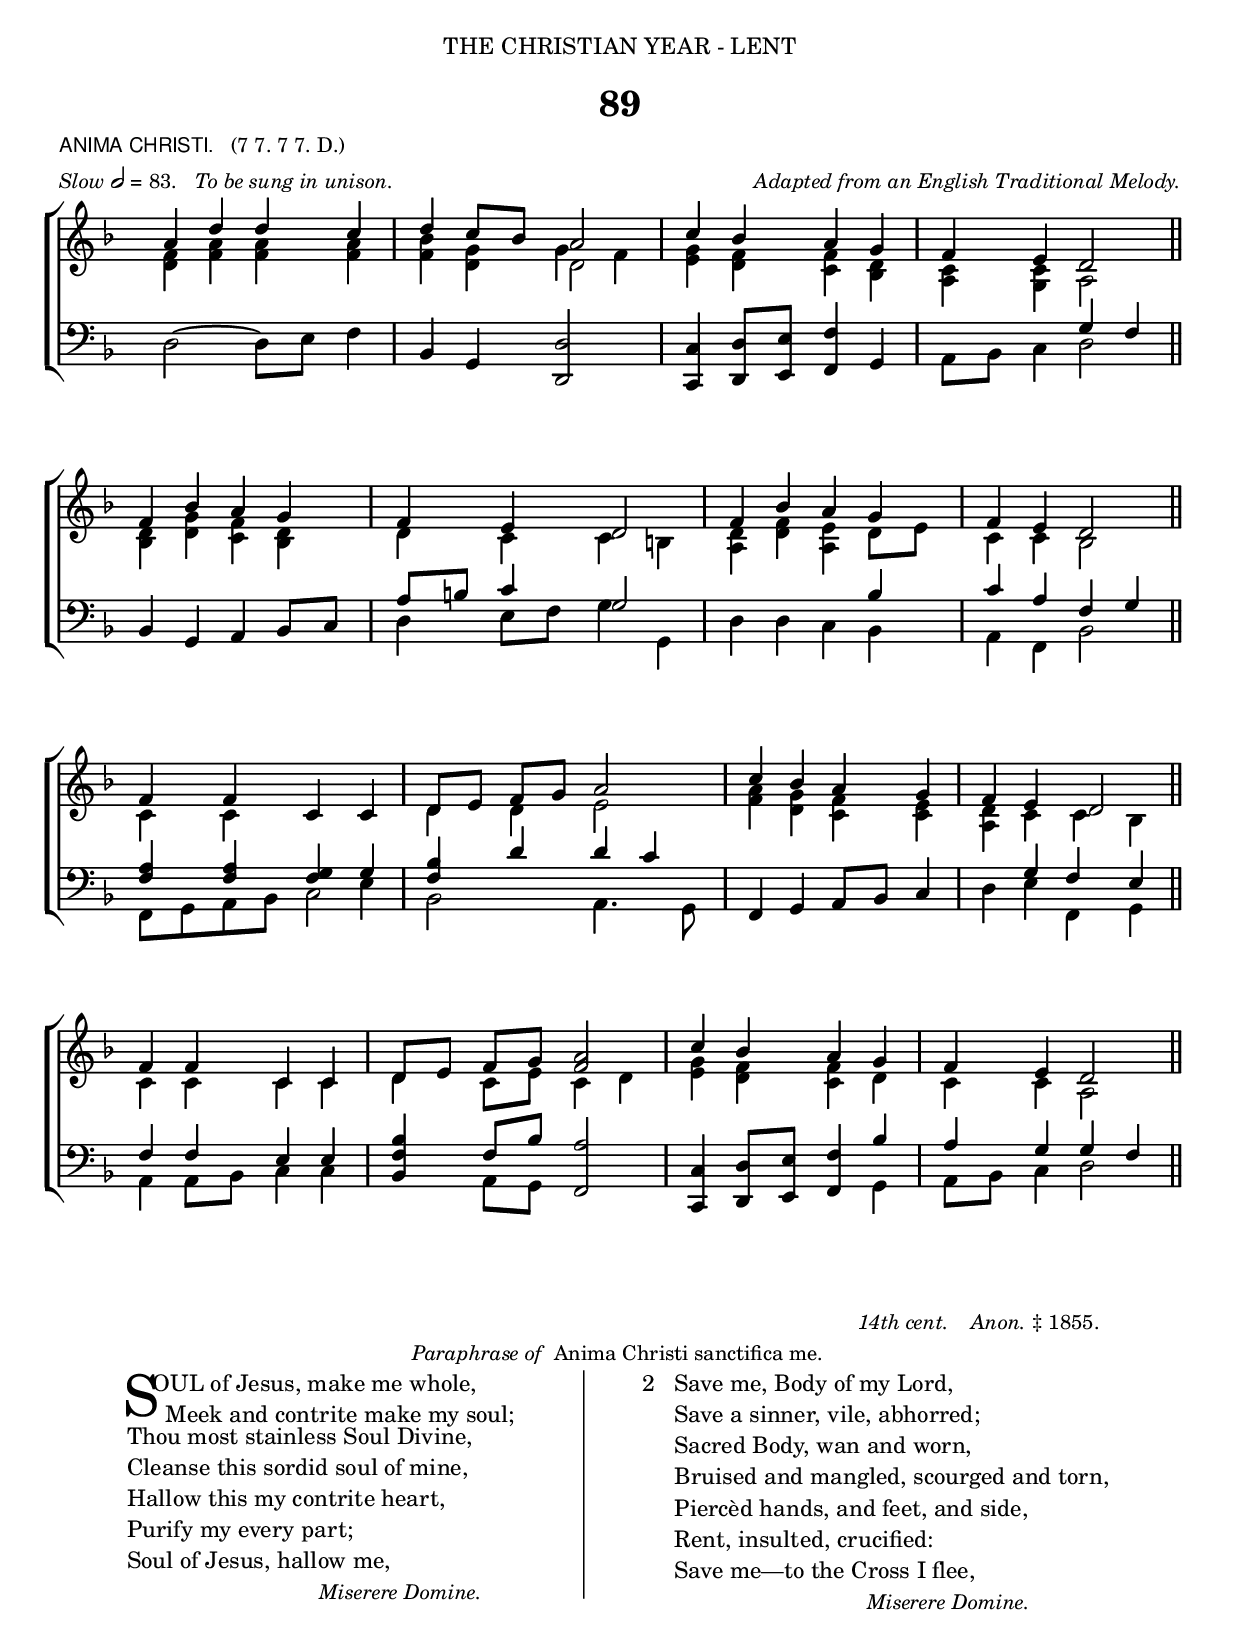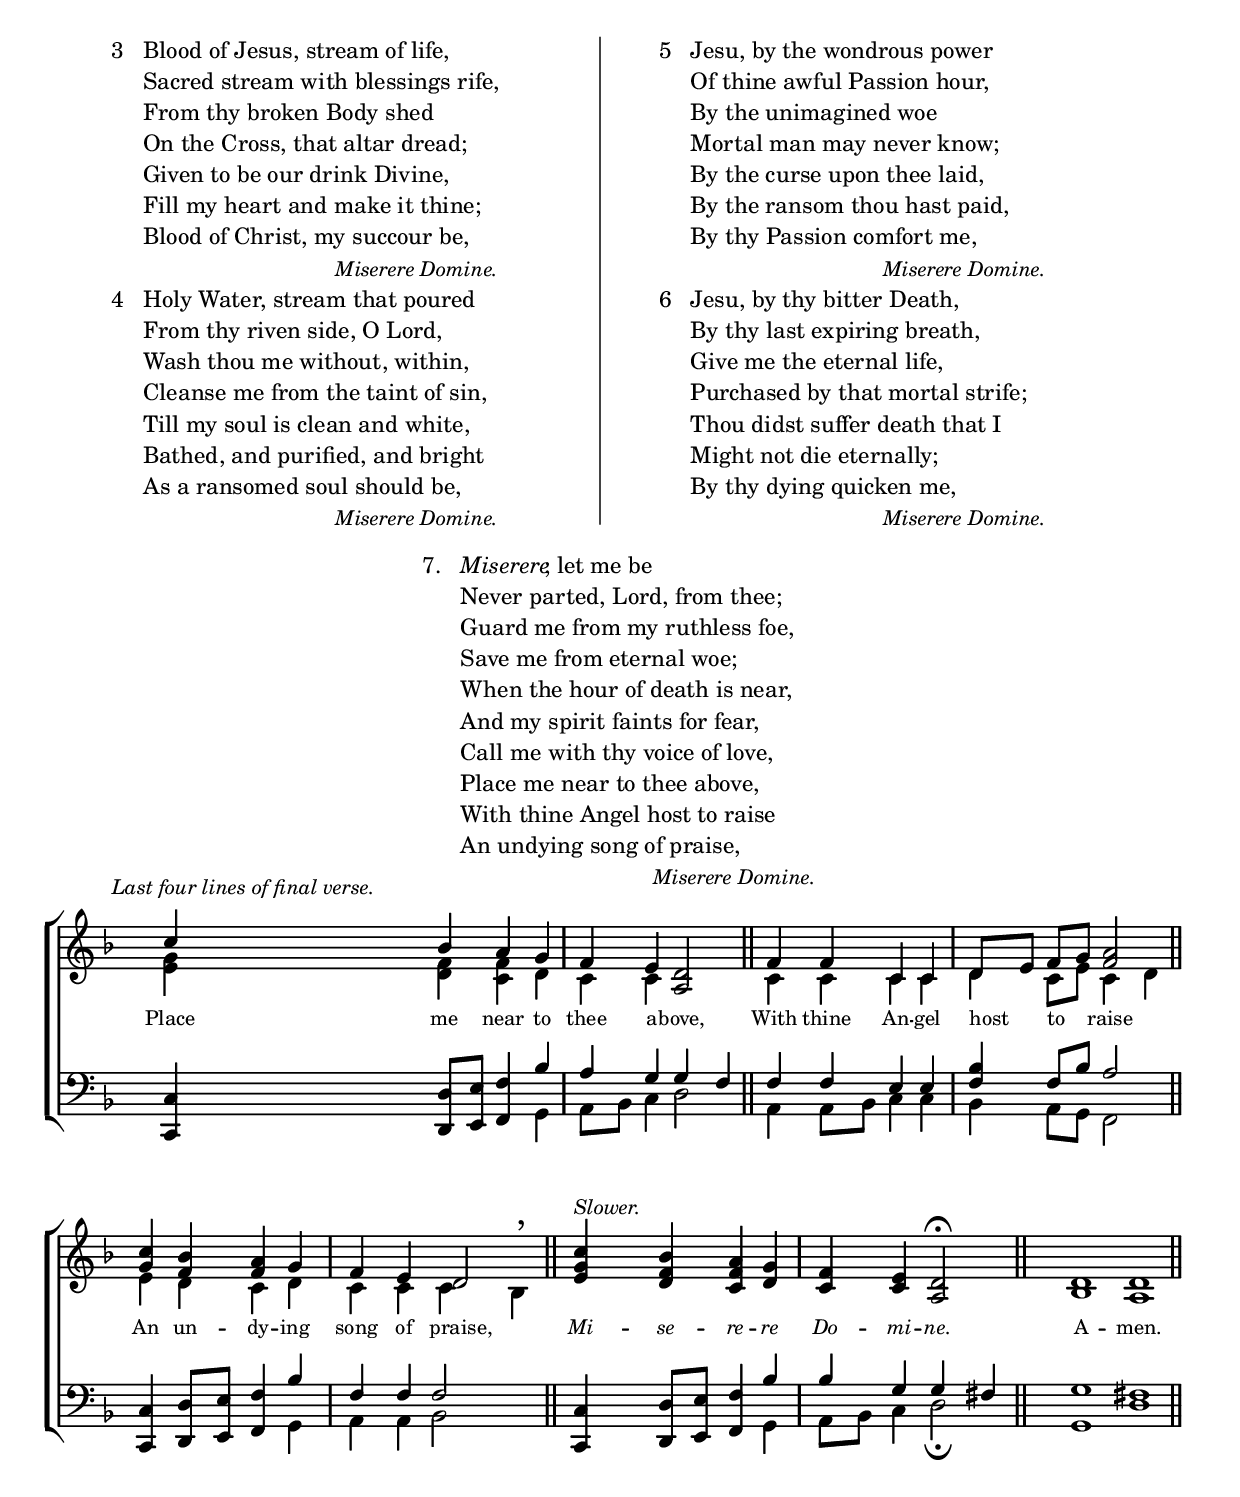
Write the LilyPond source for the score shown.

%%% 154.png
%%% Hymn 89 ANIMA CHRISTI.  "Soul of Jesus, make me whole."
%%% Version 3

\version "2.10"

\include "gregorian-init.ly"

\header {
   dedication = \markup { \center-align { "THE CHRISTIAN YEAR - LENT" \hspace #0.1 } }	
   title = "89"
   arranger = \markup { \small \italic "Adapted from an English Traditional Melody."} 
   poet = \markup { \small { \sans  "ANIMA CHRISTI." \hspace #1 \roman { "(7 7. 7 7. D.)"} } }  
   meter = \markup { \small { \italic "Slow" \normal-text { \general-align #Y #DOWN \note #"2" #0.6 = 83.} \italic "  To be sung in unison." } }
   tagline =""
}



%%%%%%%%%%     Macro Definitions     %%%%%%%%%%


global = {
   \key d \minor
   \time 4/4
   \autoBeamOff
   \set Staff.midiInstrument = "church organ"
}


nudgeleft = {
% *** works in situations where forcing a notecolumn hshift doesn't; based on Jack Kenny's macro
   \once \override Score.SeparationItem #'padding = #2
   \once \override NoteHead #'X-offset = #-1.3
   \once \override Stem #'X-offset = #-1.3 
}



%%%%%%%%%%     Music for Page 1    %%%%%%%%%% 


soprano = \relative c' {

   a'4 d4 d4 c4 \bar "|" d4 c8[ bes8]  << { a2 } \new Voice = "low" { \voiceTwo d,2}  >> \bar "|" c'4 bes4 a4 g4 \bar "|" f4 e4 d2 \bar "||" \break

   f4 bes4 a4 g4 \bar "|" f4 e4 \once \override NoteColumn #'force-hshift = #1.6 d2 \bar "|" 
      f4 bes4 a4 g4 \bar "|" f4 e4 d2 \bar "||" \break

   f4 f4 c4 c4 \bar "|" d8[ e8] f8[ g8] a2 \bar "|" c4 bes4 a4 g4 \bar "|" 
      f4 e4 \once \override NoteColumn #'force-hshift = #1.7 d2 \bar "||" \break

   f4 f4 c4 c4 \bar "|" d8[ e8] f8[ g8] < f a >2 \bar "|" c'4 bes4 a4 g4 \bar "|" f4 e4 d2 \bar "||" \break 
}


alto = \relative c' {

   < d f >4 < f a>4 < f a >4 < f a >4 \bar "|" < f bes >4 < d g >4 \voiceFour g4 \voiceTwo f4 \bar "|" 
      < e g >4 < d f >4 < c f >4 < bes d >4 \bar "|" < a c >4 < g c >4 a2 \bar "||" \break

   < bes d >4 < d g >4 < c f >4 < bes d >4 \bar "|" d4 c4 c4 b4 \bar "|" < a d >4 < d f >4 < a e' >4 d8[ e8] \bar "|" 
      c4 c4 bes2 \bar "||" \break

   c4 c4 s2 \bar "|" d4 d4 e2 \bar "|" < f a >4 < d g >4 < c f >4 < c e >4 \bar "|" < a d >4 c4 c4 bes4 \bar "||" \break

   c4 c4 c4 c4 \bar "|" d4 c8[ e8] c4 d4 \bar "|" < e g >4 < d f >4 < c f >4 d4 \bar "|" c4 c4 a2 \bar "||" \break
}


tenor = \relative c { \clef bass

   s1 \bar "|" bes4 g4 < d d'>2 \bar "|" < c c'>4 <d d'>8[ <e e'>8] <f f'>4 g4 \bar "|" 
       s2 g'4 f4 \bar "||" \break

   bes,4 g4 a4 bes8[ c8] \bar "|" a'8[ b8] c4 \once \override NoteColumn #'force-hshift = #1.6 g2 \bar "|" 
      s2. bes4 \bar "|" c4 a4 f4 g4 \bar "||" \break

   < f a >4 < f a >4 <f g>4 << { g4 } \new Voice = "alt" { \voiceFour e4 } >> \bar "|" 
      <f bes>4 d'4 d4  c4   \bar "|"  f,,4 g4 a8[ bes8] c4 \bar "|" s4 g' f e \bar "||" \break

   f4 f4 e4 e4 \bar "|" < bes f' bes >4 f'8[ bes] < f, a' >2 \bar "|" < c c' >4 <d d'>8[ < e e' >] < f f' >4 bes'4 \bar "|" a g g f \bar "||" \break 
}


bass = \relative c { \clef bass

   \tieUp \once \override Tie #'extra-offset = #'( 0 . 0.3 ) d2~ d8[ e] f4 \bar "|" 
      s1 \bar "|" s1 \bar "|" a,8[ bes] c4 d2 \bar "||" \break

   s1 \bar "|" d4 e8[ f] g4 g,4 \bar "|" d'4 d4 c4 bes4 \bar "|" a4 f4 bes2 \bar "||" \break

   f8[ g8 a8 bes8] c2 \bar "|"  bes2 a4. g8  \bar "|" s1 \bar "|" d'4 e4 f,4 g4 \bar "||" \break
 
  a4 a8[ bes8] c4 c4 \bar "|" s4 a8[ g8] s2 \bar "|" s2. g4 \bar "|" a8[ bes8] c4 d2 \bar "||" \break
}


sopranolastfour = \relative c' {

   \once \override TextScript #'extra-offset = #'( -5 . 1 ) c'4^\markup { \small { \italic "Last four lines of final verse." } } 
      bes a g \bar "|" f e < a, d >2 \bar "||" f'4 f c c \bar "|" d8[ e] f[ g] < f a >2 \bar "||" \break

   < g c >4 < f bes > < f a > g \bar "|" f e \once \override NoteColumn #'force-hshift = #1.6 
      \once \override TextScript #'extra-offset = #'( 6 . 0 ) d2^\markup{ \fontsize #4 "," } \bar "||" 
      \once \override TextScript #'padding = #2.0 < e g c >4^\markup{ \italic \small {Slower.} } < d f bes >4 < c f a >4 < d g >4 \bar "|" < c f >4 < c e >4 < a d >2\fermata \bar "||" \time 4/2 < bes d >1 < a d >1 \bar "||" \break 
} 


altolastfour = \relative c' {

   < e g >4 <d f >4 <c f>4 d4 \bar "|" c4 c4 s2 \bar "||" c4 c c c \bar "|" d c8[ e] c4 d \bar "||" \break

   e d c d \bar "|" c c c bes  \bar "||" s1 \bar "|" s1 \bar "||" \time 4/2 s1 s1 \bar "||" \break 
} 


tenorlastfour = \relative c { \clef bass 

   < c, c' >4 < d d' >8[ < e e'>8] < f f' >4 bes'4 \bar "|" a g g f \bar "||" f f e e \bar "|" <f bes > f8[ bes] a2 \bar "||" \break

   < c,, c' >4 < d d' >8[ < e e'>8] < f f' >4 bes'4 \bar "|" f f f2 \bar "||" < c, c' >4 < d d' >8[ < e e' >8] < f f' >4 bes'4 \bar "|" bes g g fis \bar "||"  
      \time 4/2 g1 fis \bar "||" \break
} 


basslastfour = \relative c { \clef bass 

   s2. g4 \bar "|" a8[ bes] c4 d2 \bar "||" a4 a8[ bes] c4 c \bar "|" 
      bes a8[ g] f2 \bar "||" \break

   s2. g4 \bar "|" a a bes2 \bar "||" s2. g4 \bar "|" a8[ bes] c4 d2\fermata \bar "||"  
      \time 4/2 g,1 d'1 \bar "||" \break
} 



%%%%%%%%%%     Score block     %%%%%%%%%%


#(ly:set-option 'point-and-click #f)

\book {

\paper {
   #(set-paper-size "a4")
   between-system-padding = #3.0
   print-page-number = ##f
   % *** forces Lilypond to space out systems to fill the entire page
   ragged-bottom=##f
   ragged-last-bottom=##t
}

\score { <<

\new ChoirStaff <<
   \new Staff = "upper" << 
                           \context Voice = sopranos { \voiceOne \global \soprano }
                           \context Voice = altos    { \voiceTwo \global \alto } 
		        >> 
   \new Staff = "lower" << 
                           \context Voice = tenors   { \voiceOne \global \tenor }
                           \context Voice = bass     { \voiceTwo \global \bass } 
		        >>
                >>  
>>

\layout {
   ragged-right = ##f
   % *** makes sure last system spreads right across the page
   ragged-last = ##f
\context { \Score 
   \remove "Bar_number_engraver"
   % *** uncomment this to remove system start bar 
   % \override SystemStartBar #'stencil = ##f 
   \override NonMusicalPaperColumn #'page-break-permission = ##f }
\context { \Staff 
   \override TimeSignature #'transparent = ##t }
} 

\midi { 
   \context { \Score tempoWholesPerMinute = #(ly:make-moment 83 4) } 
}

} % *** end score 



%%%%%%%%%%     Lyrics     %%%%%%%%%%



\markup {
   % *** change number as necessary to centre lyrics block
   \hspace #34 

\column { 
   % *** whole lyrics block is formatted into a single column

% *** heading section
   \line { \small { \hspace # 43 \italic "14th cent.    Anon." \normal-text "‡ 1855." } }
   \line { \small { \italic "Paraphrase of " \normal-text "Anima Christi sanctifica me." } }
   % *** inserts vertical space between lines
      
% *** lyrics section 1: double column of verses
   % *** Create a line made up of two columns of verse separated by a vertical line
   \line {
      % *** first column of verse  
      % *** return to LH margin
         \hspace #-30
      \column {  
         \line { \hspace #2.2 
                    % *** Drop Cap goes here
                 \column { \lower #2.4 \fontsize #8 "S" }
                    % *** adjust if rest of line is too far from Drop Cap - left is negative
                  \hspace #-1.3    
	          \column { \raise #0.0 "OUL of Jesus, make me whole,"
                                        "  Meek and contrite make my soul;" } }          

                  \line { % *** adjust hspace until this line left edge is flush with Drop Cap
                          \hspace #2.5  
                          % *** adjust this until the line spacing looks right
                          \lower  #1.56  
		          \column { "Thou most stainless Soul Divine,"
                                    "Cleanse this sordid soul of mine,"
                                    "Hallow this my contrite heart,"
                                    "Purify my every part;"
                                    "Soul of Jesus, hallow me,"
                                    \italic \small "                                  Miserere Domine." } }
      } % *** end first column of verse

      % *** create some space between first column of verse and the vertical line
      \hspace #6

      % *** vertical line	
      \column { \filled-box #'(0.0 . 0.1) #'(-20 . 2) #0 }

      % *** second column of verse
         \hspace #5 
      \column {
         \line { "2  " \column { "Save me, Body of my Lord,"
                                 "Save a sinner, vile, abhorred;"
                                 "Sacred Body, wan and worn,"
                                 "Bruised and mangled, scourged and torn,"
                                 "Piercèd hands, and feet, and side,"
                                 "Rent, insulted, crucified:"
                                 "Save me—to the Cross I flee,"
                                 \italic \small "                                  Miserere Domine." } }
      } % end second column of verse
   } % end master line
} % end column that is entire lyrics section
} % end markup



%%%%%%%%%%     Page Break     %%%%%%%%%%
  

% *** fake score block to occupy space and force a pagebreak.

\score { 

   { s4 }

\header { breakbefore = ##f piece = " " opus = " " }

\layout{
   \context { \Staff
      \remove Time_signature_engraver
      \remove Key_engraver
      \remove Clef_engraver
      \remove Staff_symbol_engraver } }  
}
	


%%%%%%%%%%     Page Two     %%%%%%%%%%


\markup {

% *** change number as necessary to centre lyrics block
   \hspace #35

% *** whole section of lyrics is formatted into a single column
   \column {

% *** Create a line made up of two columns of verse separated by a vertical line
   \line {
      % *** first column of verse  
      % *** return to LH margin
         \hspace #-30
      \column { 
         \line { "3  " \column { "Blood of Jesus, stream of life,"
                                 "Sacred stream with blessings rife,"
                                 "From thy broken Body shed"
                                 "On the Cross, that altar dread;"
                                 "Given to be our drink Divine,"
                                 "Fill my heart and make it thine;"
                                 "Blood of Christ, my succour be,"
                                 \italic \small "                                  Miserere Domine." } }
         \hspace #1 
         \line { "4  " \column { "Holy Water, stream that poured"
                                 "From thy riven side, O Lord,"
                                 "Wash thou me without, within,"
                                 "Cleanse me from the taint of sin,"
                                 "Till my soul is clean and white,"
                                 "Bathed, and purified, and bright"
                                 "As a ransomed soul should be,"
                                 \italic \small "                                  Miserere Domine." } }
      } % *** end first column of verse

      % create some space between first column of verse and the vertical line
         \hspace #9

      % vertical line	
      \column { \filled-box #'(0.0 . 0.1) #'(-45 . 2) #0 }

      % create some space between the vertical line and the first column of verse
         \hspace #5

      % second column of verse
         \column { 
            \line { "5  " \column { "Jesu, by the wondrous power"
                                    "Of thine awful Passion hour,"
                                    "By the unimagined woe"
                                    "Mortal man may never know;"
                                    "By the curse upon thee laid,"
                                    "By the ransom thou hast paid,"
                                    "By thy Passion comfort me,"
                                    \italic \small "                                  Miserere Domine." } }
            \hspace #1 
            \line { "6  " \column { "Jesu, by thy bitter Death,"
                                    "By thy last expiring breath,"
                                    "Give me the eternal life,"
                                    "Purchased by that mortal strife;"
                                    "Thou didst suffer death that I"
                                    "Might not die eternally;"
                                    "By thy dying quicken me,"
                                    \italic \small "                                  Miserere Domine." 

                                    % *** create some vertical space before last verse.
                                    \hspace #1 } }
      } % ***end second column of verse

   } % *** end master line

   \line { "7.  " \column { \line { \italic "Miserere" \hspace #-1.2 "; let me be" }
                            "Never parted, Lord, from thee;"
                            "Guard me from my ruthless foe,"
                            "Save me from eternal woe;"
                            "When the hour of death is near,"
                            "And my spirit faints for fear,"
                            "Call me with thy voice of love,"
                            "Place me near to thee above,"
                            "With thine Angel host to raise"
                            "An undying song of praise,"
                            \italic \small "                                  Miserere Domine." } }
} % end master column 
} % end markup


%%%%%%%%%%     Last four lines of music     %%%%%%%%%%


\score { <<
   \new ChoirStaff <<
      \new Staff = "women" << \context Voice = sop { \voiceOne \global \sopranolastfour }
                              \context Voice = alt { \voiceTwo \global \altolastfour } >>

      \new Lyrics \lyricsto sop { \tiny { Place me near to thee a -- bove, With thine An -- gel host to raise
                                          An un -- dy -- ing song of praise, \markup { \italic Mi } -- \markup { \italic se } -- \markup { \italic re } 
                                             -- \markup { \italic re } \markup { \italic Do } -- \markup { \italic mi } -- \markup { \italic ne. }  A -- men. } }

      \new Staff = "men" << \context Voice = ten { \voiceOne \global \tenorlastfour }
                            \context Voice = bas { \voiceTwo \global \basslastfour } >>
                  >>
 >>
 
\layout {
   ragged-right = ##f
   % *** makes sure last system spreads right across the page
   ragged-last = ##f
\context { \Score 
   \remove "Bar_number_engraver"
   % *** uncomment this to remove system start bar 
   % \override SystemStartBar #'stencil = ##f 
   \override NonMusicalPaperColumn #'page-break-permission = ##f }
\context { \Staff 
   \override TimeSignature #'transparent = ##t }
} 

\midi { \context { \Score tempoWholesPerMinute = #(ly:make-moment 83 4) } } 
 
} % end last four lines score 

} % end book